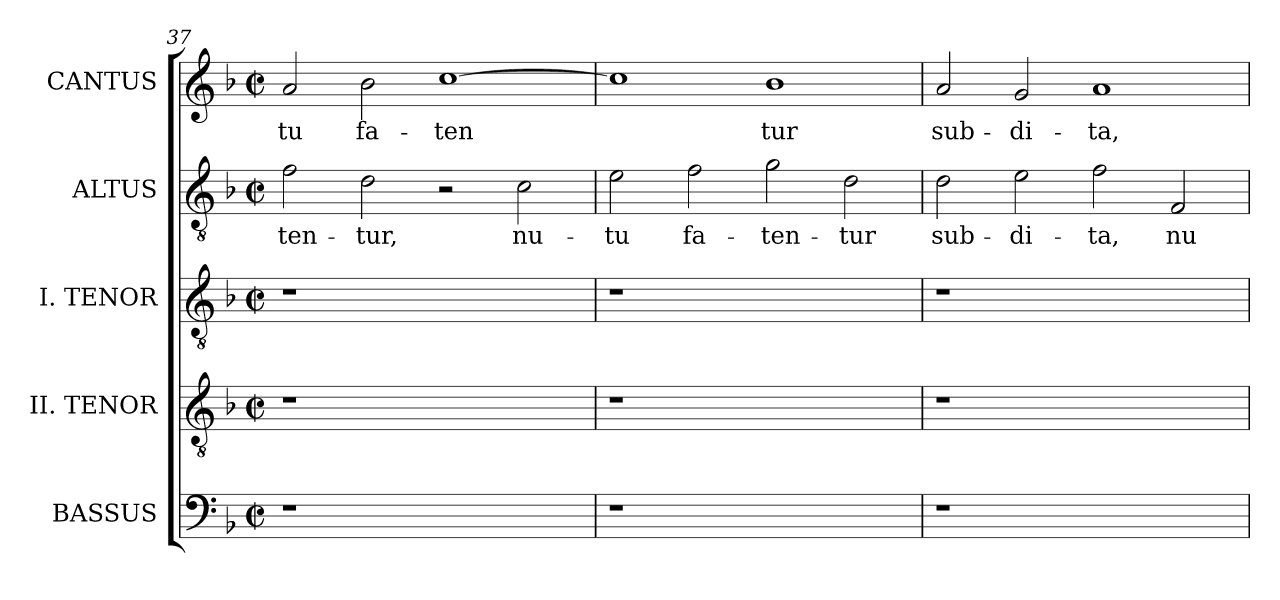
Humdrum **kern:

**kern	**kern	**kern	**kern	**text	**kern	**text
*part5	*part4	*part3	*part2	*part2	*part1	*part1
*staff5	*staff4	*staff3	*staff2	*staff2	*staff1	*staff1
*I"BASSUS	*I"II. TENOR	*I"I. TENOR	*I"ALTUS	*	*I"CANTUS	*
*clefF4	*clefGv2	*clefGv2	*clefGv2	*	*clefG2	*
*k[b-]	*k[b-]	*k[b-]	*k[b-]	*	*k[b-]	*
*F:	*F:	*F:	*F:	*	*F:	*
*M2/2	*M2/2	*M2/2	*M2/2	*	*M2/2	*
*met(c|)	*met(c|)	*met(c|)	*met(c|)	*	*met(c|)	*
=37	=37	=37	=37	=37	=37	=37
!	!	!	!	!LO:LY:b:cj	!	!LO:LY:b:cj
1r	1r	1r	2f\	-ten-	2a/	-tu
!	!	!	!	!LO:LY:b:cj	!	!LO:LY:b:cj
.	.	.	2d\	-tur,	2b-\	fa-
!	!	!	!	!	!	!LO:LY:b:cj
1ryy	1ryy	1ryy	2r	.	[>1cc	-ten-
!	!	!	!	!LO:LY:b:cj	!	!
.	.	.	2c\	nu-	.	.
=38	=38	=38	=38	=38	=38	=38
!	!	!	!	!LO:LY:b:cj	!	!LO:LY:b:cj
1r	1r	1r	2e\	-tu	1cc]	--
!	!	!	!	!LO:LY:b:cj	!	!
.	.	.	2f\	fa-	.	.
!	!	!	!	!LO:LY:b:cj	!	!LO:LY:b:cj
1ryy	1ryy	1ryy	2g\	-ten-	1b-	-tur
!	!	!	!	!LO:LY:b:cj	!	!
.	.	.	2d\	-tur	.	.
!!LO:LB:g=z
=39	=39	=39	=39	=39	=39	=39
!	!	!	!	!LO:LY:b:cj	!	!LO:LY:b:cj
1r	1r	1r	2d\	sub-	2a/	sub-
!	!	!	!	!LO:LY:b:cj	!	!LO:LY:b:cj
.	.	.	2e\	-di-	2g/	-di-
!	!	!	!	!LO:LY:b:cj	!	!LO:LY:b:cj
1ryy	1ryy	1ryy	2f\	-ta,	1a	-ta,
!	!	!	!	!LO:LY:b:cj	!	!
.	.	.	2F/	nu-	.	.
=	=	=	=	=	=	=
*-	*-	*-	*-	*-	*-	*-
